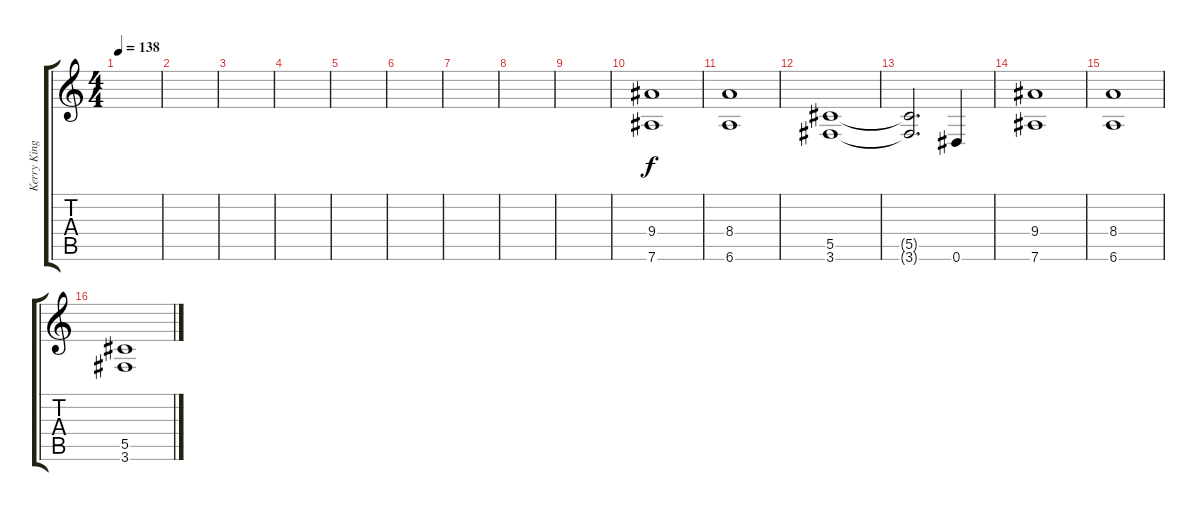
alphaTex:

\track ("Kerry King" "Kerry King") {instrument distortionguitar}
\staff {score tabs}
\tuning (Eb4 Bb3 Gb3 Db3 Ab2 Eb2) {hide}
\ts (4 4)
\tempo 138
\clef g2
\ks c
|
|
|
|
|
|
|
|
|
(9.4 7.6).1 |
(8.4 6.6).1 |
(5.5 3.6).1 |
(5.5{t} 3.6{t}).2{d} 0.6.4 |
(9.4 7.6).1 |
(8.4 6.6).1 |
(5.5 3.6).1
